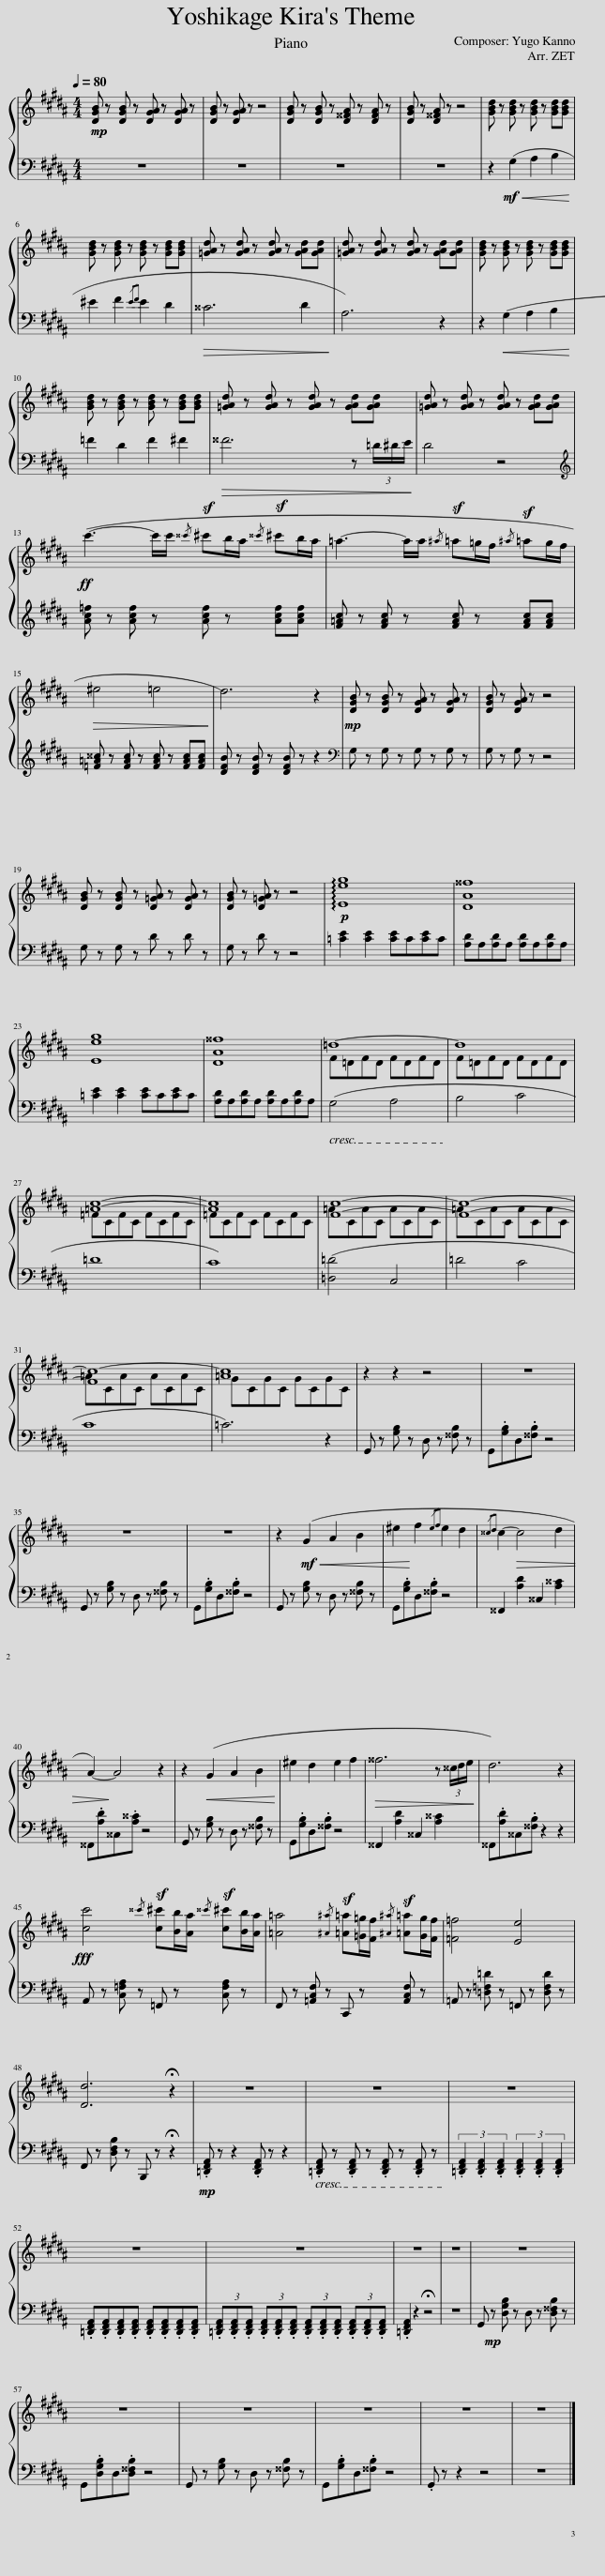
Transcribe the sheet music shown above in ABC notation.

X:1
%%score { ( 1 3 ) | 2 }
L:1/8
Q:1/4=80
M:4/4
I:linebreak $
K:B
V:1 treble
V:3 treble
V:2 bass
V:1
!mp! [DGB] z [DGB] z [DGA] z [DGA] z | [DGB] z [DGA] z z4 | [DGB] z [DGB] z [D^^FA] z [DFA] z | [DGB] z [D^^FA] z z4 | [GBd] z [GBd] z [GBd] z [GBd][GBd] |$ %5
 [GBd] z [GBd] z [GBd] z [GBd][GBd] | [=GAd] z [GAd] z [GAd] z [GAd][GAd] | [=GAd] z [GAd] z [GAd] z [GAd][GAd] | [GBd] z [GBd] z [GBd] z [GBd][GBd] |$ [GBd] z [GBd] z [GBd] z [GBd][GBd] | %10
 [=GAd] z [GAd] z [GAd] z [GAd][GAd] | [=GAd] z [GAd] z [GAd] z [GAd][GAd] |$!ff! (c'3- c'/c'/{/^^c'} ^c'b/a/{/^^c'} ^c'b/a/ | =a3- a/a/{/^a} =a=g/f/{/^a} =ag/f/ |$!>(! ^e4 =e4!>)! | %15
 d6) z2 |!mp! [DGB] z [DGB] z [DGA] z [DGA] z | [DGB] z [DGA] z z4 |$ [DGB] z [DGB] z [D=GA] z [DGA] z | [DGB] z [D=GA] z z4 | %20
!p! !arpeggio![Eeg]8 | [DA^^f]8 |$ [Eeg]8 | [DA^^f]8 | =d8- | %25
 d8 |$ [=Ac]8- | [Ac]8 | [Fc]8- | [Fc]8- |$ %30
 [Fc-]8 | [=Ac]8 | z2 z2 z4 | z8 |$ z8 | %35
 z8 | z2!mf!!<(! (G2 A2 B2 | ^e2!<)! f2{/ef} e2 d2 |{/^^cd} c2-!>(! c4 d2 |$ A2-)!>)! A4 z2 | %40
 z2!<(! (G2 A2 B2!<)! | ^e2 d2 e2 f2 |!>(! ^^f6 z (3^^c/d/e/!>)! | d6) z2 |$!fff! [cc']4{/^^c'} [c^c'][Bb]/[Aa]/{/^^c'} [c^c'][Bb]/[Aa]/ | %45
 [=A=a]4{/[^A^a]} [=A=a][=G=g]/[Ff]/{/[^A^a]} [=A=a][Gg]/[Ff]/ | [=F=f]4 [Ee]4 |$ [Dd]6 !fermata!z2 | z8 | z8 | %50
 z8 |$ z8 | z8 | z8 | z8 | %55
 z8 |$ z8 | z8 | z8 | z8 | %60
 z8 |] %61
V:2
 z8 | z8 | z8 | z8 | z2!mf!!<(! (G,2 A,2 B,2!<)! |$ %5
 ^E2 F2{/EF} E2 D2 |!>(! ^^C6 D2!>)! | A,6) z2 | z2!<(! (G,2 A,2) B,2!<)! |$ =F2 D2 F2 ^F2 | %10
!>(! ^^F6 z (3=D/^D/E/!>)! | D4 z4 |$[K:treble] [Ac=f] z [Acf] z [Acf] z [Acf][Acf] | [F=Ac] z [FAc] z [FAc] z [FAc][FAc] |$ [=F=A^^c] z [FAc] z [FAc] z [FAc][FAc] | %15
 [DFB] z [DFB] z [DFB] z z2 |[K:bass] G, z G, z G, z G, z | G, z G, z z4 |$ G, z G, z D z D z | G, z D z z4 | %20
 [=CE]2 [CE]2 [CE]C[CE]C | [A,D]A,[A,D]A, [A,D]A,[A,D]A, |$ [=CE]2 [CE]2 [CE]C[CE]C | [A,D]A,[A,D]A, [A,D]A,[A,D]A, | G,4 A,4 | %25
 B,4 C4 |$ =D8 | C8 | ([=D,=D]4 C,4 | =D4 C4 |$ %30
 C8 | =C6) z2 | G,, z [G,B,] z D, z [^^F,B,] z | G,,.[G,B,]D,.[^^F,B,] z4 |$ G,, z [G,B,] z D, z [^^F,B,] z | %35
 G,,.[G,B,]D,.[^^F,B,] z4 | G,, z [G,B,] z D, z [^^F,B,] z | G,,.[G,B,]D,.[^^F,B,] z4 | ^^F,,2 [A,D]2 ^^C,2 [A,^^C]2 |$ ^^F,,.[A,D]^^C,.[A,^^C] z4 | %40
 G,, z [G,B,] z D, z [^^F,B,] z | G,,.[G,B,]D,.[^^F,B,] z4 | ^^F,,2 [A,D]2 ^^C,2 [A,^^C]2 | ^^F,,.[A,D]^^C,.[^^F,B,] z2 z2 |$ A,, z [C,=F,A,] z =F,, z [C,F,A,] z | %45
 F,, z [=A,,C,F,] z C,, z [A,,C,F,] z | =A,, z [=D,=F,=D] z =F,, z [D,F,D] z |$ F,, z [D,F,B,] z B,,, z !fermata!z2 |!mp! .[=D,,F,,A,,] z z2 .[D,,F,,A,,] z z2 | .[=D,,F,,A,,] z .[D,,F,,A,,] z .[D,,F,,A,,] z .[D,,F,,A,,] z | %50
 (3.[=D,,F,,A,,]2 .[D,,F,,A,,]2 .[D,,F,,A,,]2 (3.[D,,F,,A,,]2 .[D,,F,,A,,]2 .[D,,F,,A,,]2 |$ .[=D,,F,,A,,].[D,,F,,A,,].[D,,F,,A,,].[D,,F,,A,,] .[D,,F,,A,,].[D,,F,,A,,].[D,,F,,A,,].[D,,F,,A,,] | (3.[=D,,F,,A,,].[D,,F,,A,,].[D,,F,,A,,] (3.[D,,F,,A,,].[D,,F,,A,,].[D,,F,,A,,] (3.[D,,F,,A,,].[D,,F,,A,,].[D,,F,,A,,] (3.[D,,F,,A,,].[D,,F,,A,,].[D,,F,,A,,] | .[=D,,F,,A,,]2 z2 !fermata!z4 | z8 | %55
 G,,!mp! z [D,G,B,] z D, z [D,^^F,B,] z |$ G,,.[D,G,B,]D,.[D,^^F,B,] z4 | G,, z [G,B,] z D, z [^^F,B,] z | G,,.[G,B,]D,.[^^F,B,] z4 | .G,, z z2 z4 | %60
 z8 |] %61
V:3
 x8 | x8 | x8 | x8 | x8 |$ %5
 x8 | x8 | x8 | x8 |$ x8 | %10
 x8 | x8 |$ x8 | x8 |$ x8 | %15
 x8 | x8 | x8 |$ x8 | x8 | %20
 x8 | x8 |$ x8 | x8 | F=DFD FDFD | %25
 F=DFD FDFD |$ =FCFC FCFC | =FCFC FCFC | =ACAC ACAC | =ACAC ACAC |$ %30
 =ACAC ACAC | GCGC GCGC | x8 | x8 |$ x8 | %35
 x8 | x8 | x8 | x8 |$ x8 | %40
 x8 | x8 | x8 | x8 |$ x8 | %45
 x8 | x8 |$ x8 | x8 | x8 | %50
 x8 |$ x8 | x8 | x8 | x8 | %55
 x8 |$ x8 | x8 | x8 | x8 | %60
 x8 |] %61
